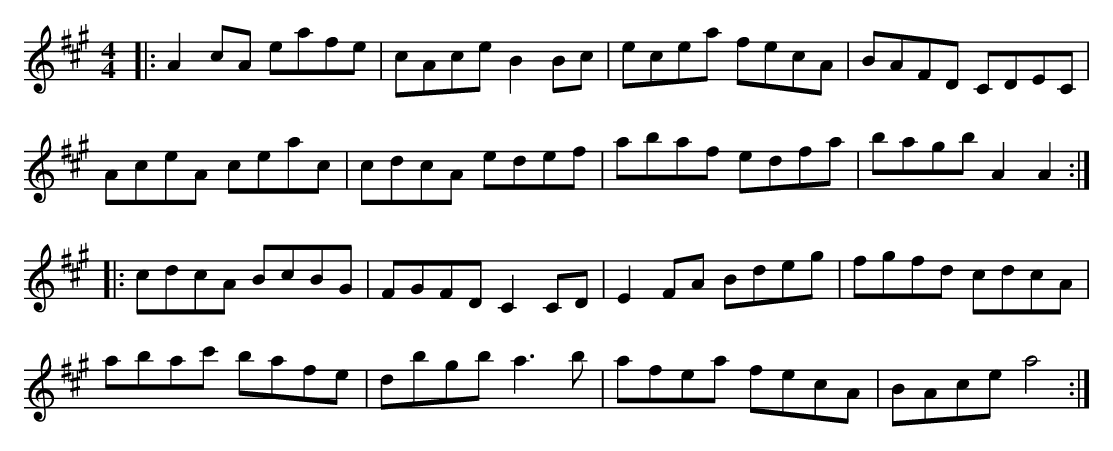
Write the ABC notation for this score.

X:1
M:4/4
K:A
|:A2 cA eafe|cAce B2 Bc|ecea fecA|BAFD CDEC|
AceA ceac|cdcA edef|abaf edfa|bagb A2 A2:|
|:cdcA BcBG|FGFD C2 CD|E2 FA Bdeg|fgfd cdcA|
abac' bafe|dbgb a3 b|afea fecA|BAce a4:|
